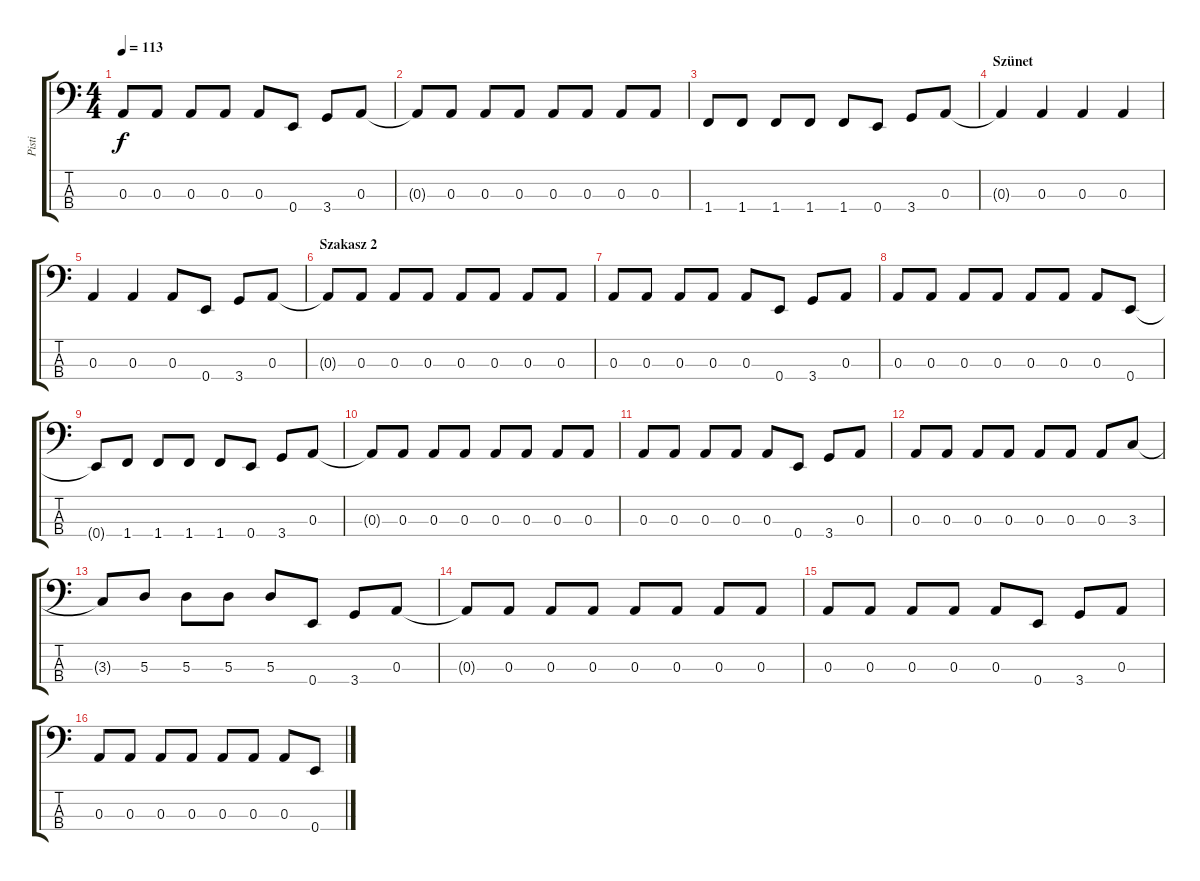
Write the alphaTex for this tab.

\track ("Pisti" "Pisti") {instrument electricbassfinger}
\staff {score tabs}
\tuning (G2 D2 A1 E1) {hide}
\ts (4 4)
\tempo 113
\clef f4
\ks c
0.3.8{dy f} 0.3.8 0.3.8 0.3.8 0.3.8 0.4.8 3.4.8 0.3.8 |
0.3{t}.8 0.3.8 0.3.8 0.3.8 0.3.8 0.3.8 0.3.8 0.3.8 |
1.4.8 1.4.8 1.4.8 1.4.8 1.4.8 0.4.8 3.4.8 0.3.8 |
\section ("" "Szünet")
0.3{t}.4 0.3.4 0.3.4 0.3.4 |
0.3.4 0.3.4 0.3.8 0.4.8 3.4.8 0.3.8 |
\section ("" "Szakasz 2")
0.3{t}.8 0.3.8 0.3.8 0.3.8 0.3.8 0.3.8 0.3.8 0.3.8 |
0.3.8 0.3.8 0.3.8 0.3.8 0.3.8 0.4.8 3.4.8 0.3.8 |
0.3.8 0.3.8 0.3.8 0.3.8 0.3.8 0.3.8 0.3.8 0.4.8 |
0.4{t}.8 1.4.8 1.4.8 1.4.8 1.4.8 0.4.8 3.4.8 0.3.8 |
0.3{t}.8 0.3.8 0.3.8 0.3.8 0.3.8 0.3.8 0.3.8 0.3.8 |
0.3.8 0.3.8 0.3.8 0.3.8 0.3.8 0.4.8 3.4.8 0.3.8 |
0.3.8 0.3.8 0.3.8 0.3.8 0.3.8 0.3.8 0.3.8 3.3.8 |
3.3{t}.8 5.3.8 5.3.8 5.3.8 5.3.8 0.4.8 3.4.8 0.3.8 |
0.3{t}.8 0.3.8 0.3.8 0.3.8 0.3.8 0.3.8 0.3.8 0.3.8 |
0.3.8 0.3.8 0.3.8 0.3.8 0.3.8 0.4.8 3.4.8 0.3.8 |
0.3.8 0.3.8 0.3.8 0.3.8 0.3.8 0.3.8 0.3.8 0.4.8
